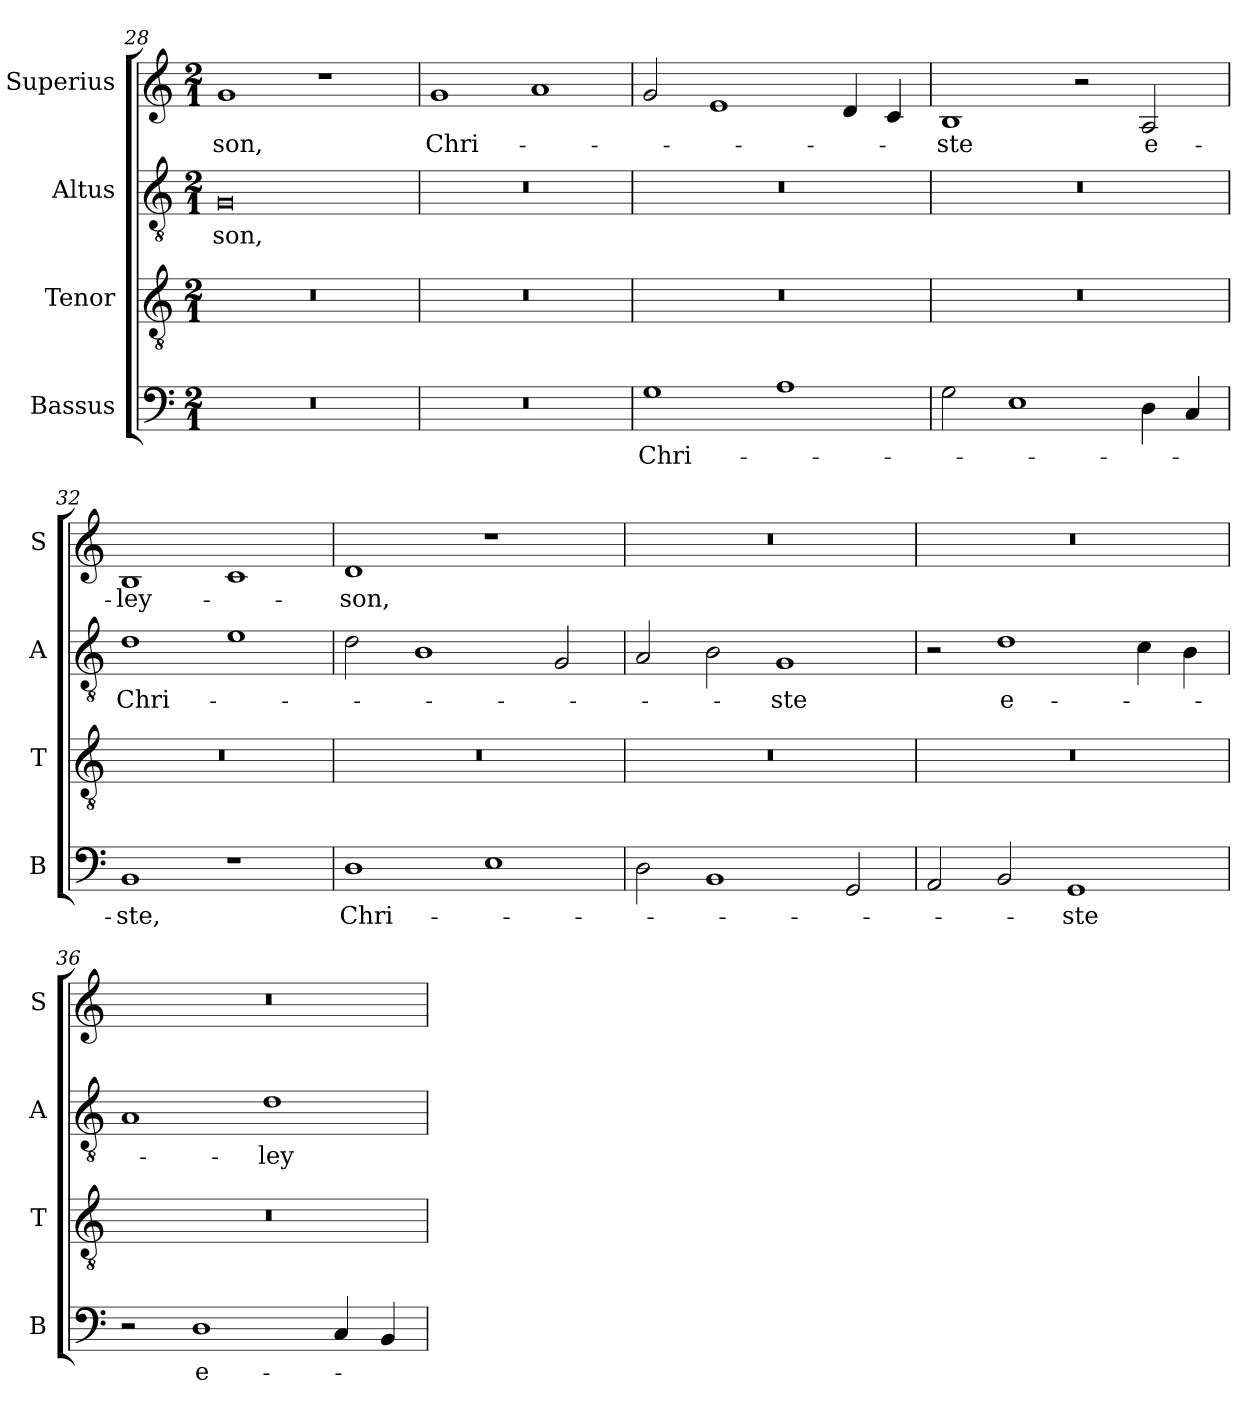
**kern	**text	**kern	**kern	**text	**kern	**text
*part4	*part4	*part3	*part2	*part2	*part1	*part1
*staff4	*staff4	*staff3	*staff2	*staff2	*staff1	*staff1
*I"Bassus	*	*I"Tenor	*I"Altus	*	*I"Superius	*
*I'B	*	*I'T	*I'A	*	*I'S	*
*clefF4	*	*clefGv2	*clefGv2	*	*clefG2	*
*k[]	*	*k[]	*k[]	*	*k[]	*
*M2/1	*	*M2/1	*M2/1	*	*M2/1	*
=28	=28	=28	=28	=28	=28	=28
!	!	!	!	!LO:LY:i	!	!LO:LY:i
0r	.	0r	0G	-son,	1g	-son,
.	.	.	.	.	1r	.
=29	=29	=29	=29	=29	=29	=29
!	!	!	!	!	!	!LO:LY:i
0r	.	0r	0r	.	1g	Chri-
.	.	.	.	.	1a	.
=30	=30	=30	=30	=30	=30	=30
1G	Chri-	0r	0r	.	2g	.
.	.	.	.	.	1e	.
1A	.	.	.	.	.	.
.	.	.	.	.	4d	.
.	.	.	.	.	4c	.
=31	=31	=31	=31	=31	=31	=31
!	!	!	!	!	!	!LO:LY:i
2G	.	0r	0r	.	1B	-ste
1E	.	.	.	.	.	.
.	.	.	.	.	2r	.
!	!	!	!	!	!	!LO:LY:i
4D	.	.	.	.	2A	e-
4C	.	.	.	.	.	.
=32	=32	=32	=32	=32	=32	=32
!	!	!	!	!LO:LY:i	!	!LO:LY:i
1BB	-ste,	0r	1d	Chri-	1B	-ley-
1r	.	.	1e	.	1c	.
=33	=33	=33	=33	=33	=33	=33
!	!LO:LY:i	!	!	!	!	!LO:LY:i
1D	Chri-	0r	2d	.	1d	-son,
.	.	.	1B	.	.	.
1E	.	.	.	.	1r	.
.	.	.	2G	.	.	.
=34	=34	=34	=34	=34	=34	=34
2D	.	0r	2A	.	0r	.
1BB	.	.	2B	.	.	.
!	!	!	!	!LO:LY:i	!	!
.	.	.	1G	-ste	.	.
2GG	.	.	.	.	.	.
=35	=35	=35	=35	=35	=35	=35
2AA	.	0r	2r	.	0r	.
!	!	!	!	!LO:LY:i	!	!
2BB	.	.	1d	e-	.	.
!	!LO:LY:i	!	!	!	!	!
1GG	-ste	.	.	.	.	.
.	.	.	4c	.	.	.
.	.	.	4B	.	.	.
=36	=36	=36	=36	=36	=36	=36
2r	.	0r	1A	.	0r	.
!	!LO:LY:i	!	!	!	!	!
1D	e-	.	.	.	.	.
!	!	!	!	!LO:LY:i	!	!
.	.	.	1d	-ley-	.	.
4C	.	.	.	.	.	.
4BB	.	.	.	.	.	.
=	=	=	=	=	=	=
*-	*-	*-	*-	*-	*-	*-
